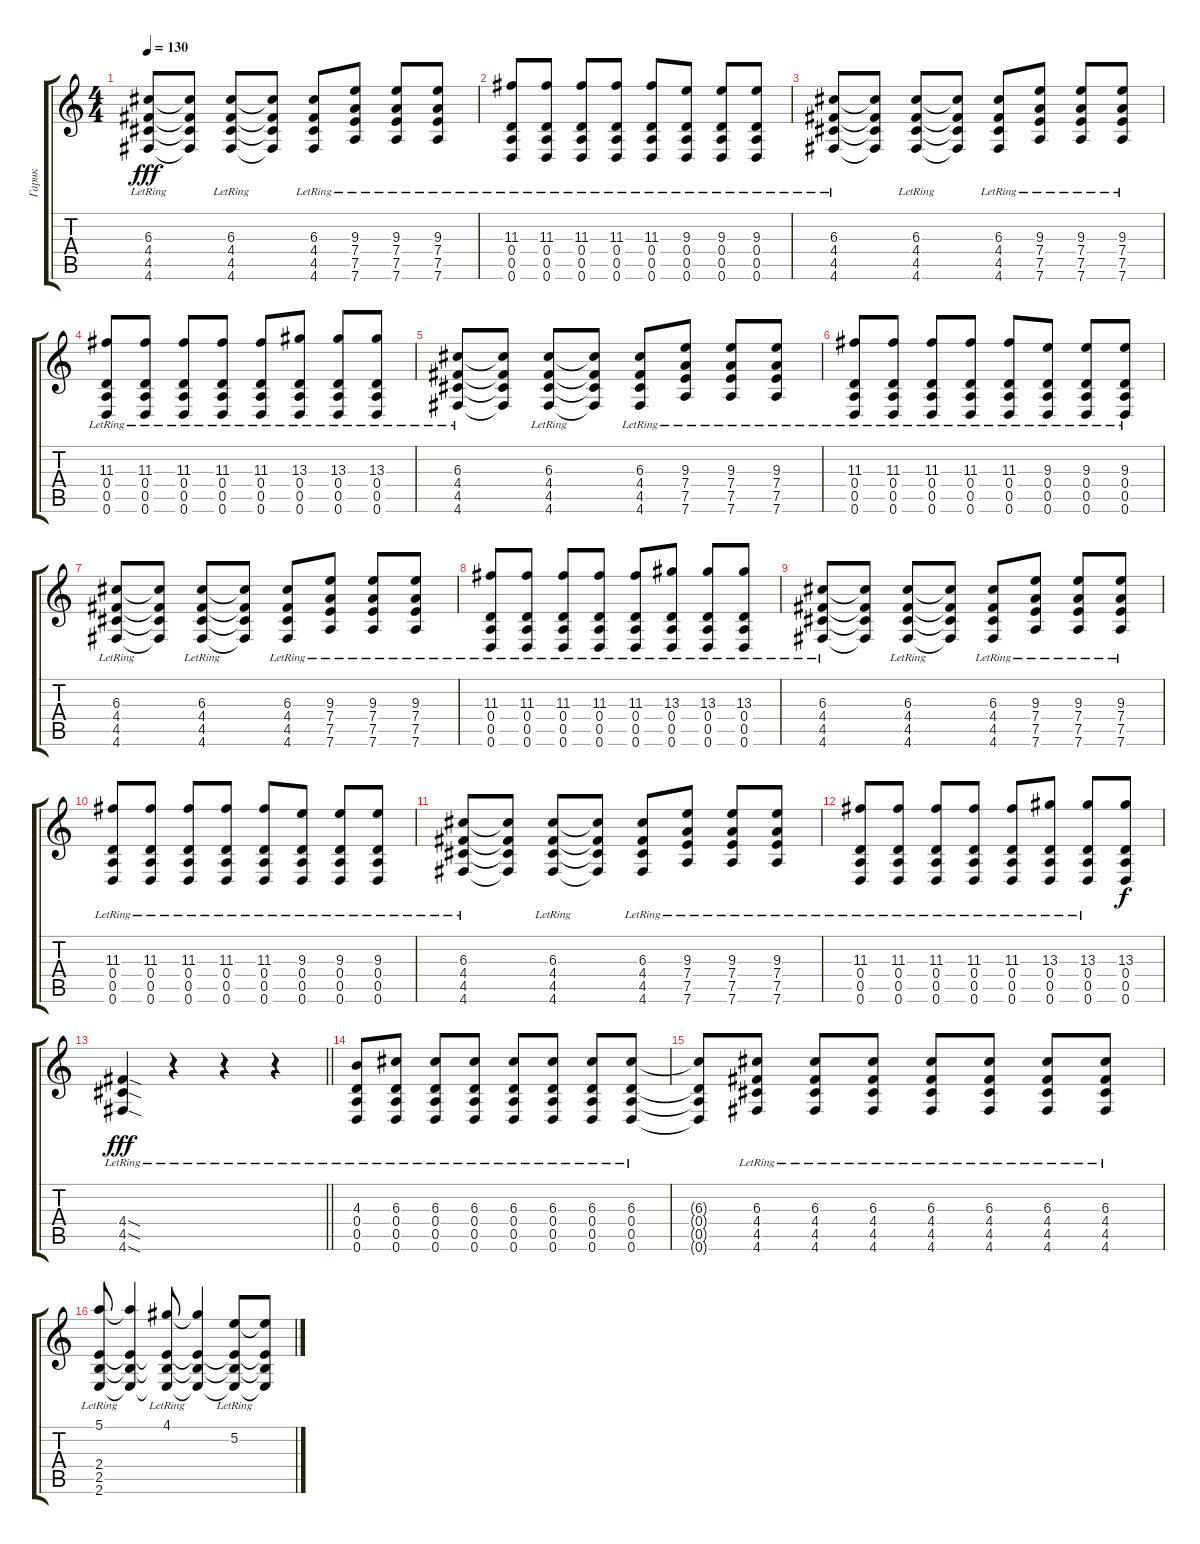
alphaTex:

\track ("Гарик" "Гарик") {instrument distortionguitar}
\staff {score tabs}
\tuning (E4 B3 G3 D3 A2 D2) {hide}
\ts (4 4)
\tempo 130
\clef g2
\ks c
(6.3{lr} 4.4{lr} 4.5{lr} 4.6{lr}).8{dy fff} (6.3{t} 4.4{t} 4.5{t} 4.6{t}).8 (6.3{lr} 4.4{lr} 4.5{lr} 4.6{lr}).8 (6.3{t} 4.4{t} 4.5{t} 4.6{t}).8 (6.3{lr} 4.4{lr} 4.5{lr} 4.6{lr}).8 (9.3{lr} 7.4{lr} 7.5{lr} 7.6{lr}).8 (9.3{lr} 7.4{lr} 7.5{lr} 7.6{lr}).8 (9.3{lr} 7.4{lr} 7.5{lr} 7.6{lr}).8 |
(11.3{lr} 0.4{lr} 0.5{lr} 0.6{lr}).8 (11.3{lr} 0.4{lr} 0.5{lr} 0.6{lr}).8 (11.3{lr} 0.4{lr} 0.5{lr} 0.6{lr}).8 (11.3{lr} 0.4{lr} 0.5{lr} 0.6{lr}).8 (11.3{lr} 0.4{lr} 0.5{lr} 0.6{lr}).8 (9.3{lr} 0.4{lr} 0.5{lr} 0.6{lr}).8 (9.3{lr} 0.4{lr} 0.5{lr} 0.6{lr}).8 (9.3{lr} 0.4{lr} 0.5{lr} 0.6{lr}).8 |
(6.3{lr} 4.4{lr} 4.5{lr} 4.6{lr}).8 (6.3{t} 4.4{t} 4.5{t} 4.6{t}).8 (6.3{lr} 4.4{lr} 4.5{lr} 4.6{lr}).8 (6.3{t} 4.4{t} 4.5{t} 4.6{t}).8 (6.3{lr} 4.4{lr} 4.5{lr} 4.6{lr}).8 (9.3{lr} 7.4{lr} 7.5{lr} 7.6{lr}).8 (9.3{lr} 7.4{lr} 7.5{lr} 7.6{lr}).8 (9.3{lr} 7.4{lr} 7.5{lr} 7.6{lr}).8 |
(11.3{lr} 0.4{lr} 0.5{lr} 0.6{lr}).8 (11.3{lr} 0.4{lr} 0.5{lr} 0.6{lr}).8 (11.3{lr} 0.4{lr} 0.5{lr} 0.6{lr}).8 (11.3{lr} 0.4{lr} 0.5{lr} 0.6{lr}).8 (11.3{lr} 0.4{lr} 0.5{lr} 0.6{lr}).8 (13.3{lr} 0.4{lr} 0.5{lr} 0.6{lr}).8 (13.3{lr} 0.4{lr} 0.5{lr} 0.6{lr}).8 (13.3{lr} 0.4{lr} 0.5{lr} 0.6{lr}).8 |
(6.3{lr} 4.4{lr} 4.5{lr} 4.6{lr}).8 (6.3{t} 4.4{t} 4.5{t} 4.6{t}).8 (6.3{lr} 4.4{lr} 4.5{lr} 4.6{lr}).8 (6.3{t} 4.4{t} 4.5{t} 4.6{t}).8 (6.3{lr} 4.4{lr} 4.5{lr} 4.6{lr}).8 (9.3{lr} 7.4{lr} 7.5{lr} 7.6{lr}).8 (9.3{lr} 7.4{lr} 7.5{lr} 7.6{lr}).8 (9.3{lr} 7.4{lr} 7.5{lr} 7.6{lr}).8 |
(11.3{lr} 0.4{lr} 0.5{lr} 0.6{lr}).8 (11.3{lr} 0.4{lr} 0.5{lr} 0.6{lr}).8 (11.3{lr} 0.4{lr} 0.5{lr} 0.6{lr}).8 (11.3{lr} 0.4{lr} 0.5{lr} 0.6{lr}).8 (11.3{lr} 0.4{lr} 0.5{lr} 0.6{lr}).8 (9.3{lr} 0.4{lr} 0.5{lr} 0.6{lr}).8 (9.3{lr} 0.4{lr} 0.5{lr} 0.6{lr}).8 (9.3{lr} 0.4{lr} 0.5{lr} 0.6{lr}).8 |
(6.3{lr} 4.4{lr} 4.5{lr} 4.6{lr}).8 (6.3{t} 4.4{t} 4.5{t} 4.6{t}).8 (6.3{lr} 4.4{lr} 4.5{lr} 4.6{lr}).8 (6.3{t} 4.4{t} 4.5{t} 4.6{t}).8 (6.3{lr} 4.4{lr} 4.5{lr} 4.6{lr}).8 (9.3{lr} 7.4{lr} 7.5{lr} 7.6{lr}).8 (9.3{lr} 7.4{lr} 7.5{lr} 7.6{lr}).8 (9.3{lr} 7.4{lr} 7.5{lr} 7.6{lr}).8 |
(11.3{lr} 0.4{lr} 0.5{lr} 0.6{lr}).8 (11.3{lr} 0.4{lr} 0.5{lr} 0.6{lr}).8 (11.3{lr} 0.4{lr} 0.5{lr} 0.6{lr}).8 (11.3{lr} 0.4{lr} 0.5{lr} 0.6{lr}).8 (11.3{lr} 0.4{lr} 0.5{lr} 0.6{lr}).8 (13.3{lr} 0.4{lr} 0.5{lr} 0.6{lr}).8 (13.3{lr} 0.4{lr} 0.5{lr} 0.6{lr}).8 (13.3{lr} 0.4{lr} 0.5{lr} 0.6{lr}).8 |
(6.3{lr} 4.4{lr} 4.5{lr} 4.6{lr}).8 (6.3{t} 4.4{t} 4.5{t} 4.6{t}).8 (6.3{lr} 4.4{lr} 4.5{lr} 4.6{lr}).8 (6.3{t} 4.4{t} 4.5{t} 4.6{t}).8 (6.3{lr} 4.4{lr} 4.5{lr} 4.6{lr}).8 (9.3{lr} 7.4{lr} 7.5{lr} 7.6{lr}).8 (9.3{lr} 7.4{lr} 7.5{lr} 7.6{lr}).8 (9.3{lr} 7.4{lr} 7.5{lr} 7.6{lr}).8 |
(11.3{lr} 0.4{lr} 0.5{lr} 0.6{lr}).8 (11.3{lr} 0.4{lr} 0.5{lr} 0.6{lr}).8 (11.3{lr} 0.4{lr} 0.5{lr} 0.6{lr}).8 (11.3{lr} 0.4{lr} 0.5{lr} 0.6{lr}).8 (11.3{lr} 0.4{lr} 0.5{lr} 0.6{lr}).8 (9.3{lr} 0.4{lr} 0.5{lr} 0.6{lr}).8 (9.3{lr} 0.4{lr} 0.5{lr} 0.6{lr}).8 (9.3{lr} 0.4{lr} 0.5{lr} 0.6{lr}).8 |
(6.3{lr} 4.4{lr} 4.5{lr} 4.6{lr}).8 (6.3{t} 4.4{t} 4.5{t} 4.6{t}).8 (6.3{lr} 4.4{lr} 4.5{lr} 4.6{lr}).8 (6.3{t} 4.4{t} 4.5{t} 4.6{t}).8 (6.3{lr} 4.4{lr} 4.5{lr} 4.6{lr}).8 (9.3{lr} 7.4{lr} 7.5{lr} 7.6{lr}).8 (9.3{lr} 7.4{lr} 7.5{lr} 7.6{lr}).8 (9.3{lr} 7.4{lr} 7.5{lr} 7.6{lr}).8 |
(11.3{lr} 0.4{lr} 0.5{lr} 0.6{lr}).8 (11.3{lr} 0.4{lr} 0.5{lr} 0.6{lr}).8 (11.3{lr} 0.4{lr} 0.5{lr} 0.6{lr}).8 (11.3{lr} 0.4{lr} 0.5{lr} 0.6{lr}).8 (11.3{lr} 0.4{lr} 0.5{lr} 0.6{lr}).8 (13.3{lr} 0.4{lr} 0.5{lr} 0.6{lr}).8 (13.3{lr} 0.4{lr} 0.5{lr} 0.6{lr}).8 (13.3 0.4 0.5 0.6).8{dy f} |
\barLineRight lightlight
(4.4{sod lr} 4.5{sod lr} 4.6{sod lr}).4{dy fff} r.4 r.4 r.4 |
(4.3{lr} 0.4{lr} 0.5{lr} 0.6{lr}).8 (6.3{lr} 0.4{lr} 0.5{lr} 0.6{lr}).8 (6.3{lr} 0.4{lr} 0.5{lr} 0.6{lr}).8 (6.3{lr} 0.4{lr} 0.5{lr} 0.6{lr}).8 (6.3{lr} 0.4{lr} 0.5{lr} 0.6{lr}).8 (6.3{lr} 0.4{lr} 0.5{lr} 0.6{lr}).8 (6.3{lr} 0.4{lr} 0.5{lr} 0.6{lr}).8 (6.3{lr} 0.4{lr} 0.5{lr} 0.6{lr}).8 |
(6.3{t} 0.4{t} 0.5{t} 0.6{t}).8 (6.3{lr} 4.4{lr} 4.5{lr} 4.6{lr}).8 (6.3{lr} 4.4{lr} 4.5{lr} 4.6{lr}).8 (6.3{lr} 4.4{lr} 4.5{lr} 4.6{lr}).8 (6.3{lr} 4.4{lr} 4.5{lr} 4.6{lr}).8 (6.3{lr} 4.4{lr} 4.5{lr} 4.6{lr}).8 (6.3{lr} 4.4{lr} 4.5{lr} 4.6{lr}).8 (6.3{lr} 4.4{lr} 4.5{lr} 4.6{lr}).8 |
(5.1{lr} 2.4{lr} 2.5{lr} 2.6{lr}).8 (5.1{t} 2.4{t} 2.5{t} 2.6{t}).4 (4.1{lr} 2.4{t} 2.5{t} 2.6{t}).8 (4.1{t} 2.4{t} 2.5{t} 2.6{t}).4 (5.2{lr} 2.4{t} 2.5{t} 2.6{t}).8 (5.2{t} 2.4{t} 2.5{t} 2.6{t}).8
